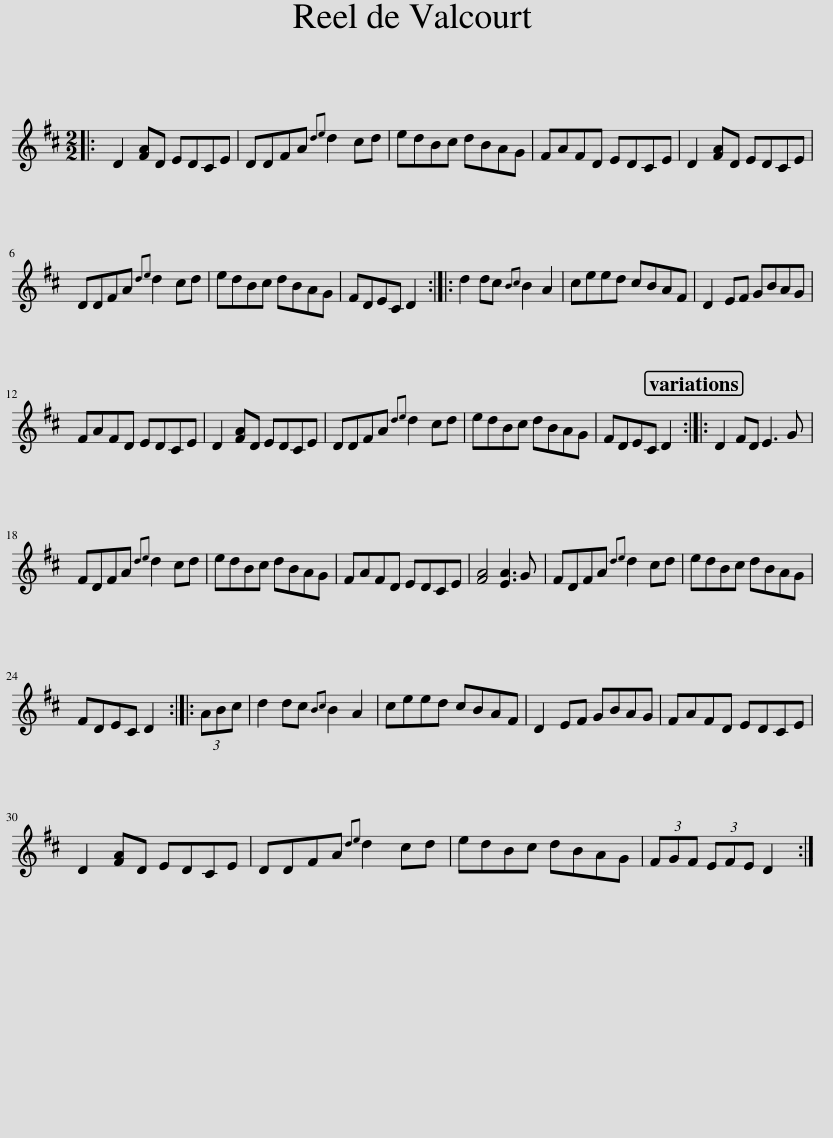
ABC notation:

X:1
L:1/8
M:2/2
I:linebreak $
K:D
V:1 treble
V:1
|: D2 [FA]D EDCE | DDFA{de} d2 cd | edBc dBAG | FAFD EDCE | D2 [FA]D EDCE |$ %5
 DDFA{de} d2 cd | edBc dBAG | FDEC D2 :: d2 dc{Bc} B2 A2 | ceed cBAF | %10
 D2 EF GBAG |$ FAFD EDCE | D2 [FA]D EDCE | DDFA{de} d2 cd | edBc dBAG | %15
 FDEC D2 :: D2 FD E3 G |$ FDFA{de} d2 cd | edBc dBAG | FAFD EDCE | %20
 [FA]4 [EA]3 G | FDFA{de} d2 cd | edBc dBAG |$ FDEC D2 :: (3ABc | %25
 d2 dc{Bc} B2 A2 | ceed cBAF | D2 EF GBAG | FAFD EDCE |$ D2 [FA]D EDCE | %30
 DDFA{de} d2 cd | edBc dBAG | (3FGF (3EFE D2 :| %33
